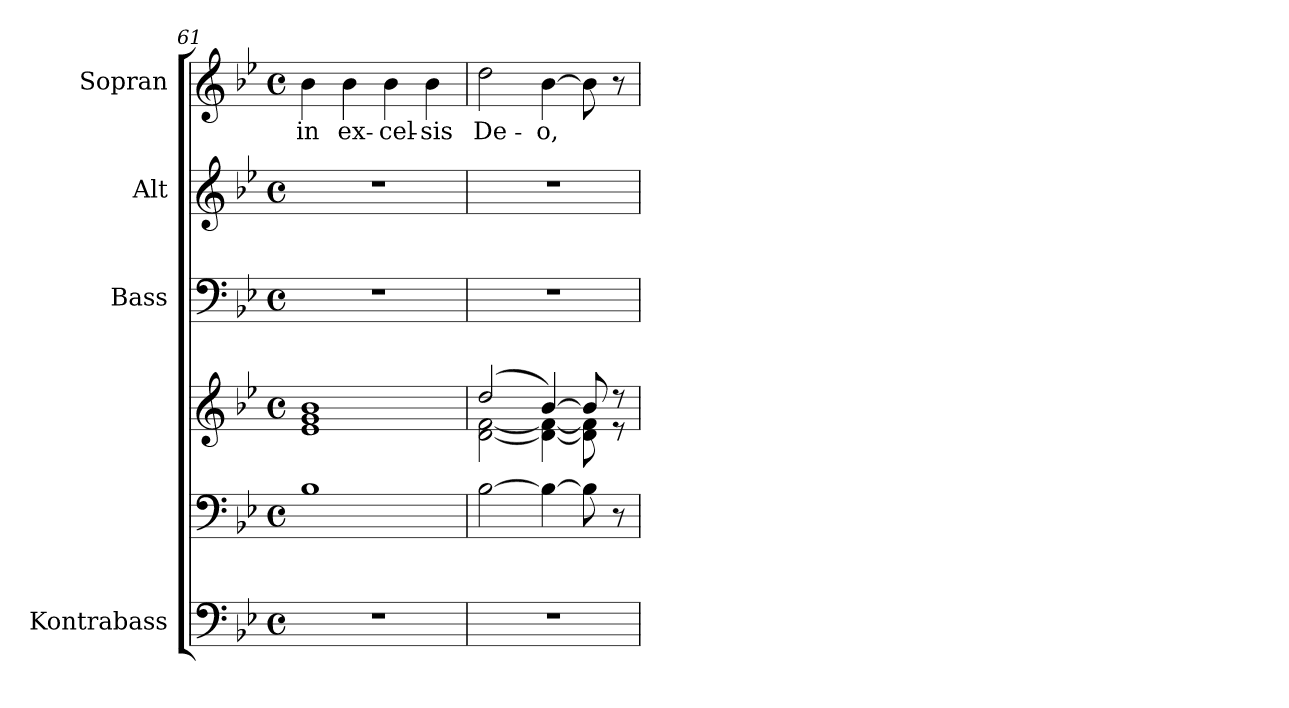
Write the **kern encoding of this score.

**kern	**kern	**kern	**kern	**kern	**kern	**text
*part5	*part4	*part4	*part3	*part2	*part1	*part1
*staff6	*staff5	*staff4	*staff3	*staff2	*staff1	*staff1
*I"Kontrabass	*	*	*I"Bass	*I"Alt	*I"Sopran	*
*I'Kb.	*	*	*I'B.	*I'A.	*I'S.	*
*clefF4	*clefF4	*clefG2	*clefF4	*clefG2	*clefG2	*
*ITrd7c12	*	*	*	*	*	*
*k[b-e-]	*k[b-e-]	*k[b-e-]	*k[b-e-]	*k[b-e-]	*k[b-e-]	*
*B-:	*B-:	*B-:	*B-:	*B-:	*B-:	*
*M4/4	*M4/4	*M4/4	*M4/4	*M4/4	*M4/4	*
*met(c)	*met(c)	*met(c)	*met(c)	*met(c)	*met(c)	*
=61	=61	=61	=61	=61	=61	=61
!	!	!	!	!	!	!LO:LY:b
1r	1B-	1e- 1g 1b-	1r	1r	4b-\	in
!	!	!	!	!	!	!LO:LY:b
.	.	.	.	.	4b-\	ex-
!	!	!	!	!	!	!LO:LY:b
.	.	.	.	.	4b-\	-cel-
!	!	!	!	!	!	!LO:LY:b
.	.	.	.	.	4b-\	-sis
=62	=62	=62	=62	=62	=62	=62
*	*	*^	*	*	*	*
!	!	!	!	!	!	!	!LO:LY:b
1r	[2B-\	(2dd/	[<2d\ [<2f\	1r	1r	2dd\	De-
!	!	!	!	!	!	!	!LO:LY:b
.	4B-\_	[>4b-/)	4d\_ 4f\_	.	.	[4b-\	-o,
.	8B-\]	8b-/]	8d\] 8f\]	.	.	8b-\]	.
.	8r	8r	8r	.	.	8r	.
*	*	*v	*v	*	*	*	*
=	=	=	=	=	=	=
*-	*-	*-	*-	*-	*-	*-
